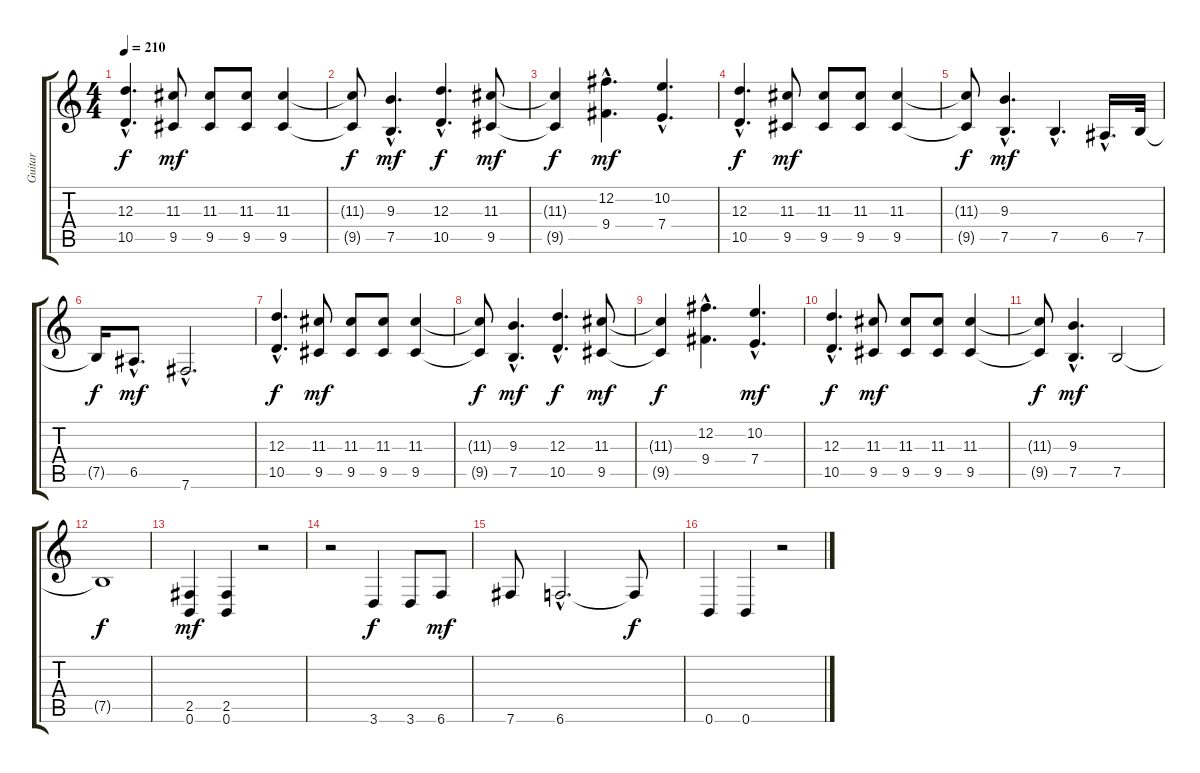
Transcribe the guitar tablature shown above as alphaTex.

\track ("Guitar" "Guitar") {instrument overdrivenguitar}
\staff {score tabs}
\tuning (B3 Gb3 D3 A2 E2 B1) {hide}
\ts (4 4)
\tempo 210
\clef g2
\ks c
(12.3{hac} 10.5{hac}).4{d dy f} (11.3 9.5).8{dy mf} (11.3 9.5).8 (11.3 9.5).8 (11.3 9.5).4 |
(11.3{t} 9.5{t}).8{dy f} (9.3{hac} 7.5{hac}).4{d dy mf} (12.3{hac} 10.5{hac}).4{d dy f} (11.3 9.5).8{dy mf} |
(11.3{t} 9.5{t}).4{dy f} (12.2{hac} 9.4{hac}).4{d dy mf} (10.2{hac} 7.4{hac}).4{d} |
(12.3{hac} 10.5{hac}).4{d dy f} (11.3 9.5).8{dy mf} (11.3 9.5).8 (11.3 9.5).8 (11.3 9.5).4 |
(11.3{t} 9.5{t}).8{dy f} (9.3{hac} 7.5{hac}).4{d dy mf} 7.5{hac}.4{d} 6.5{hac}.16{d} 7.5.32 |
7.5{t}.16{dy f} 6.5{hac}.8{d dy mf} 7.6{hac}.2{d} |
(12.3{hac} 10.5{hac}).4{d dy f} (11.3 9.5).8{dy mf} (11.3 9.5).8 (11.3 9.5).8 (11.3 9.5).4 |
(11.3{t} 9.5{t}).8{dy f} (9.3{hac} 7.5{hac}).4{d dy mf} (12.3{hac} 10.5{hac}).4{d dy f} (11.3 9.5).8{dy mf} |
(11.3{t} 9.5{t}).4{dy f} (12.2{hac} 9.4{hac}).4{d} (10.2{hac} 7.4{hac}).4{d dy mf} |
(12.3{hac} 10.5{hac}).4{d dy f} (11.3 9.5).8{dy mf} (11.3 9.5).8 (11.3 9.5).8 (11.3 9.5).4 |
(11.3{t} 9.5{t}).8{dy f} (9.3{hac} 7.5{hac}).4{d dy mf} 7.5.2 |
7.5{t}.1{dy f} |
(2.5 0.6).4{dy mf} (2.5 0.6).4 r.2 |
r.2 3.6.4{dy f} 3.6.8 6.6.8{dy mf} |
7.6.8 6.6{hac}.2{d} 6.6{t}.8{dy f} |
0.6.4 0.6.4 r.2
